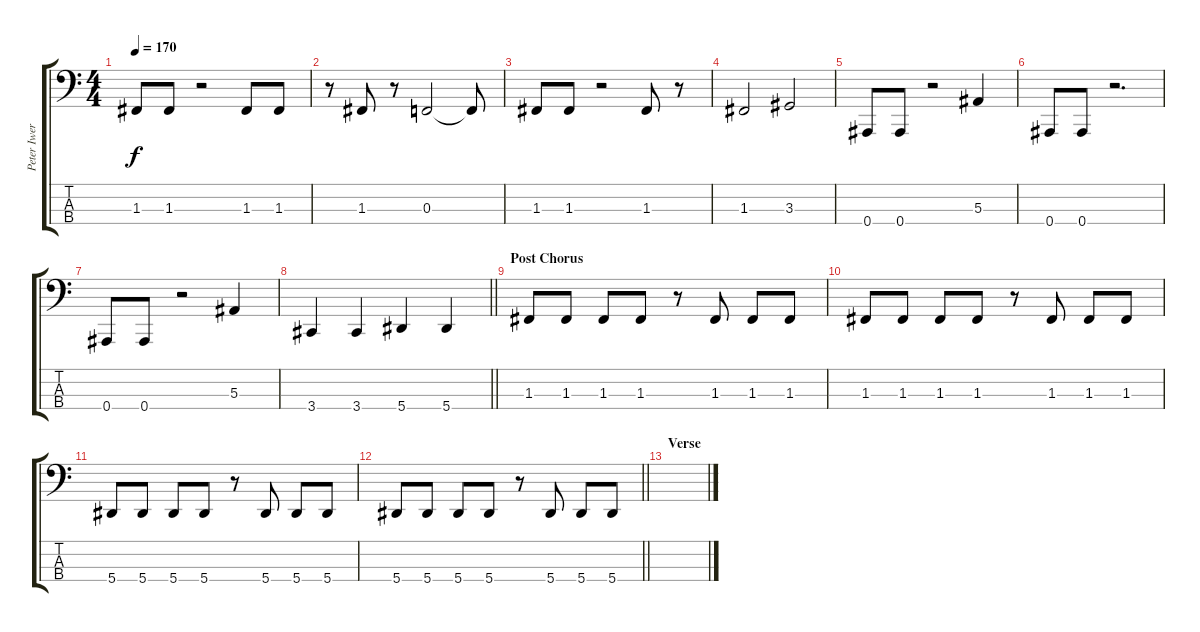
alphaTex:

\track ("Peter Iwers" "Peter Iwer") {instrument electricbasspick}
\staff {score tabs}
\tuning (Eb2 Bb1 F1 Bb0) {hide}
\ts (4 4)
\tempo 170
\clef f4
\ks c
1.3.8{dy f} 1.3.8 r.2 1.3.8 1.3.8 |
r.8 1.3.8 r.8 0.3.2 0.3{t}.8 |
1.3.8 1.3.8 r.2 1.3.8 r.8 |
1.3.2 3.3.2 |
0.4.8 0.4.8 r.2 5.3.4 |
0.4.8 0.4.8 r.2{d} |
0.4.8 0.4.8 r.2 5.3.4 |
\barLineRight lightlight
3.4.4 3.4.4 5.4.4 5.4.4 |
\section ("" "Post Chorus")
1.3.8 1.3.8 1.3.8 1.3.8 r.8 1.3.8 1.3.8 1.3.8 |
1.3.8 1.3.8 1.3.8 1.3.8 r.8 1.3.8 1.3.8 1.3.8 |
5.4.8 5.4.8 5.4.8 5.4.8 r.8 5.4.8 5.4.8 5.4.8 |
\barLineRight lightlight
5.4.8 5.4.8 5.4.8 5.4.8 r.8 5.4.8 5.4.8 5.4.8 |
\section ("" "Verse")
